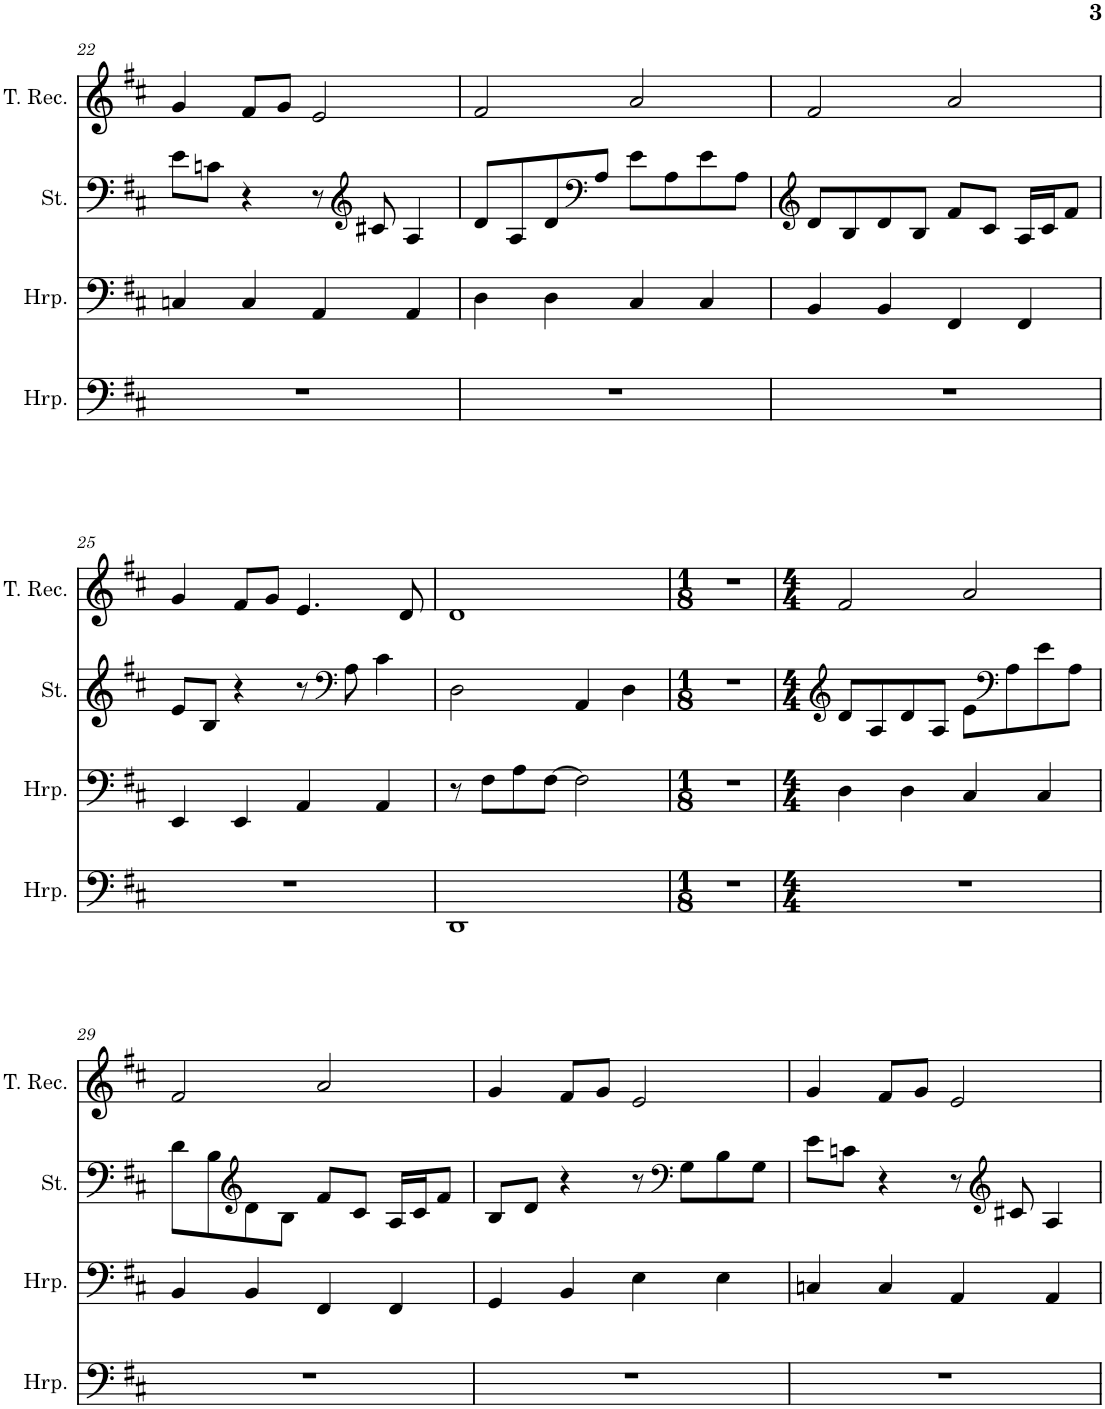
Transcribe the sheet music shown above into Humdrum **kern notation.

**kern	**kern	**kern	**kern
*part4	*part3	*part2	*part1
*staff4	*staff3	*staff2	*staff1
*I"Harp	*I"Harp	*I"Strings	*I"Tenor Recorder
*I'Hrp.	*I'Hrp.	*I'St.	*I'T. Rec.
!!LO:PB:g=z
*clefF4	*clefF4	*clefF4	*clefG2
*k[f#c#]	*k[f#c#]	*k[f#c#]	*k[f#c#]
*M4/4	*M4/4	*M4/4	*M4/4
=22	=22	=22	=22
1r	4Cn/	8e\L	4g/
.	.	8cn\J	.
.	4C/	4r	8f#/L
.	.	.	8g/J
.	4AA/	8r	2e/
*	*	*clefG2	*
.	.	8c#X/	.
.	4AA/	4A/	.
=23	=23	=23	=23
1r	4D\	8d/L	2f#/
.	.	8A/	.
.	4D\	8d/	.
*	*	*clefF4	*
.	.	8A/J	.
.	4C#/	8e\L	2a/
.	.	8A\	.
.	4C#/	8e\	.
.	.	8A\J	.
=24	=24	=24	=24
*	*	*clefG2	*
1r	4BB/	8d/L	2f#/
.	.	8B/	.
.	4BB/	8d/	.
.	.	8B/J	.
.	4FF#/	8f#/L	2a/
.	.	8c#/J	.
.	4FF#/	16A/LL	.
.	.	16c#/J	.
.	.	8f#/J	.
!!LO:LB:g=z
=25	=25	=25	=25
1r	4EE/	8e/L	4g/
.	.	8B/J	.
.	4EE/	4r	8f#/L
.	.	.	8g/J
.	4AA/	8r	4.e/
*	*	*clefF4	*
.	.	8A\	.
.	4AA/	4c#\	.
.	.	.	8d/
=26	=26	=26	=26
1DD	8r	2D\	1d
.	8F#\L	.	.
.	8A\	.	.
.	[8F#\J	.	.
.	2F#\]	4AA/	.
.	.	4D\	.
=27	=27	=27	=27
*M1/8	*M1/8	*M1/8	*M1/8
8r	8r	8r	8r
=28	=28	=28	=28
*	*	*clefG2	*
*M4/4	*M4/4	*M4/4	*M4/4
1r	4D\	8d/L	2f#/
.	.	8A/	.
.	4D\	8d/	.
.	.	8A/J	.
.	4C#/	8e\L	2a/
*	*	*clefF4	*
.	.	8A\	.
.	4C#/	8e\	.
.	.	8A\J	.
!!LO:LB:g=z
=29	=29	=29	=29
1r	4BB/	8d\L	2f#/
.	.	8B\	.
*	*	*clefG2	*
.	4BB/	8d\	.
.	.	8B\J	.
.	4FF#/	8f#/L	2a/
.	.	8c#/J	.
.	4FF#/	16A/LL	.
.	.	16c#/J	.
.	.	8f#/J	.
=30	=30	=30	=30
1r	4GG/	8B/L	4g/
.	.	8d/J	.
.	4BB/	4r	8f#/L
.	.	.	8g/J
.	4E\	8r	2e/
*	*	*clefF4	*
.	.	8G\L	.
.	4E\	8B\	.
.	.	8G\J	.
=31	=31	=31	=31
1r	4Cn/	8e\L	4g/
.	.	8cn\J	.
.	4C/	4r	8f#/L
.	.	.	8g/J
.	4AA/	8r	2e/
*	*	*clefG2	*
.	.	8c#X/	.
.	4AA/	4A/	.
=	=	=	=
*-	*-	*-	*-
